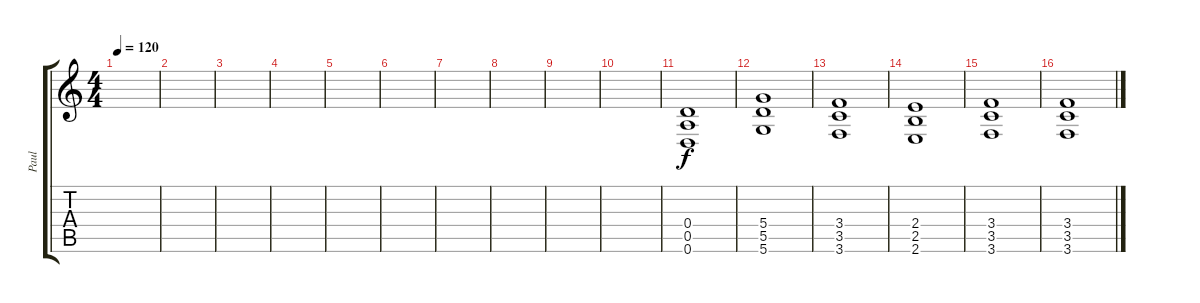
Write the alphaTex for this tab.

\track ("Paul" "Paul") {instrument overdrivenguitar}
\staff {score tabs}
\tuning (E4 B3 G3 D3 A2 D2) {hide}
\ts (4 4)
\tempo 120
\clef g2
\ks c
|
|
|
|
|
|
|
|
|
|
(0.4 0.5 0.6).1{dy f} |
(5.4 5.5 5.6).1 |
(3.4 3.5 3.6).1 |
(2.4 2.5 2.6).1 |
(3.4 3.5 3.6).1 |
(3.4 3.5 3.6).1
